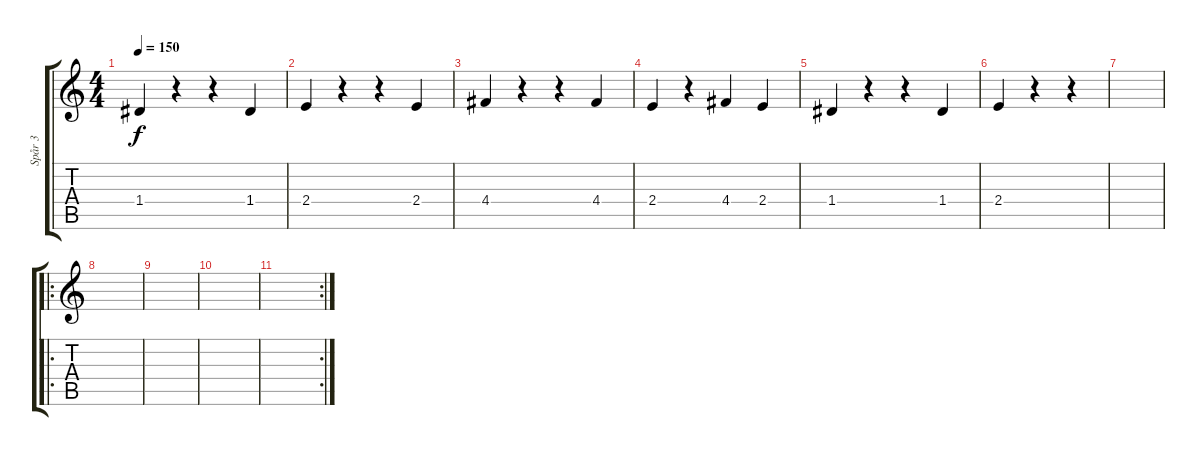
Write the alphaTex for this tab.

\track ("Spår 3" "Spår 3") {instrument electricbasspick}
\staff {score tabs}
\tuning (E4 B3 G3 D3 A2 E2) {hide}
\ts (4 4)
\tempo 150
\clef g2
\ks c
1.4.4{dy f} r.4 r.4 1.4.4 |
2.4.4 r.4 r.4 2.4.4 |
4.4.4 r.4 r.4 4.4.4 |
2.4.4 r.4 4.4.4 2.4.4 |
1.4.4 r.4 r.4 1.4.4 |
2.4.4 r.4 r.4 |
|
\ro
|
|
|
\rc 2
